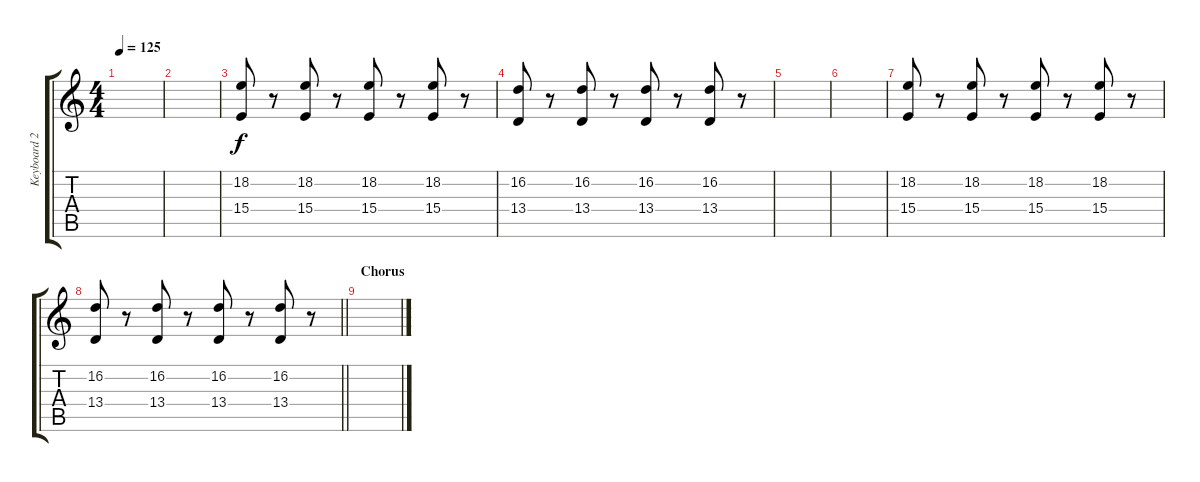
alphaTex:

\track ("Keyboard 2" "Keyboard 2") {instrument stringensemble1}
\staff {score tabs}
\tuning (Eb4 Bb3 Gb3 Db3 Ab2 Db2) {hide}
\ts (4 4)
\tempo 125
\clef g2
\ks c
|
|
(18.2 15.4).8 r.8 (18.2 15.4).8 r.8 (18.2 15.4).8 r.8 (18.2 15.4).8 r.8 |
(16.2 13.4).8 r.8 (16.2 13.4).8 r.8 (16.2 13.4).8 r.8 (16.2 13.4).8 r.8 |
|
|
(18.2 15.4).8 r.8 (18.2 15.4).8 r.8 (18.2 15.4).8 r.8 (18.2 15.4).8 r.8 |
\barLineRight lightlight
(16.2 13.4).8 r.8 (16.2 13.4).8 r.8 (16.2 13.4).8 r.8 (16.2 13.4).8 r.8 |
\section ("" "Chorus")
